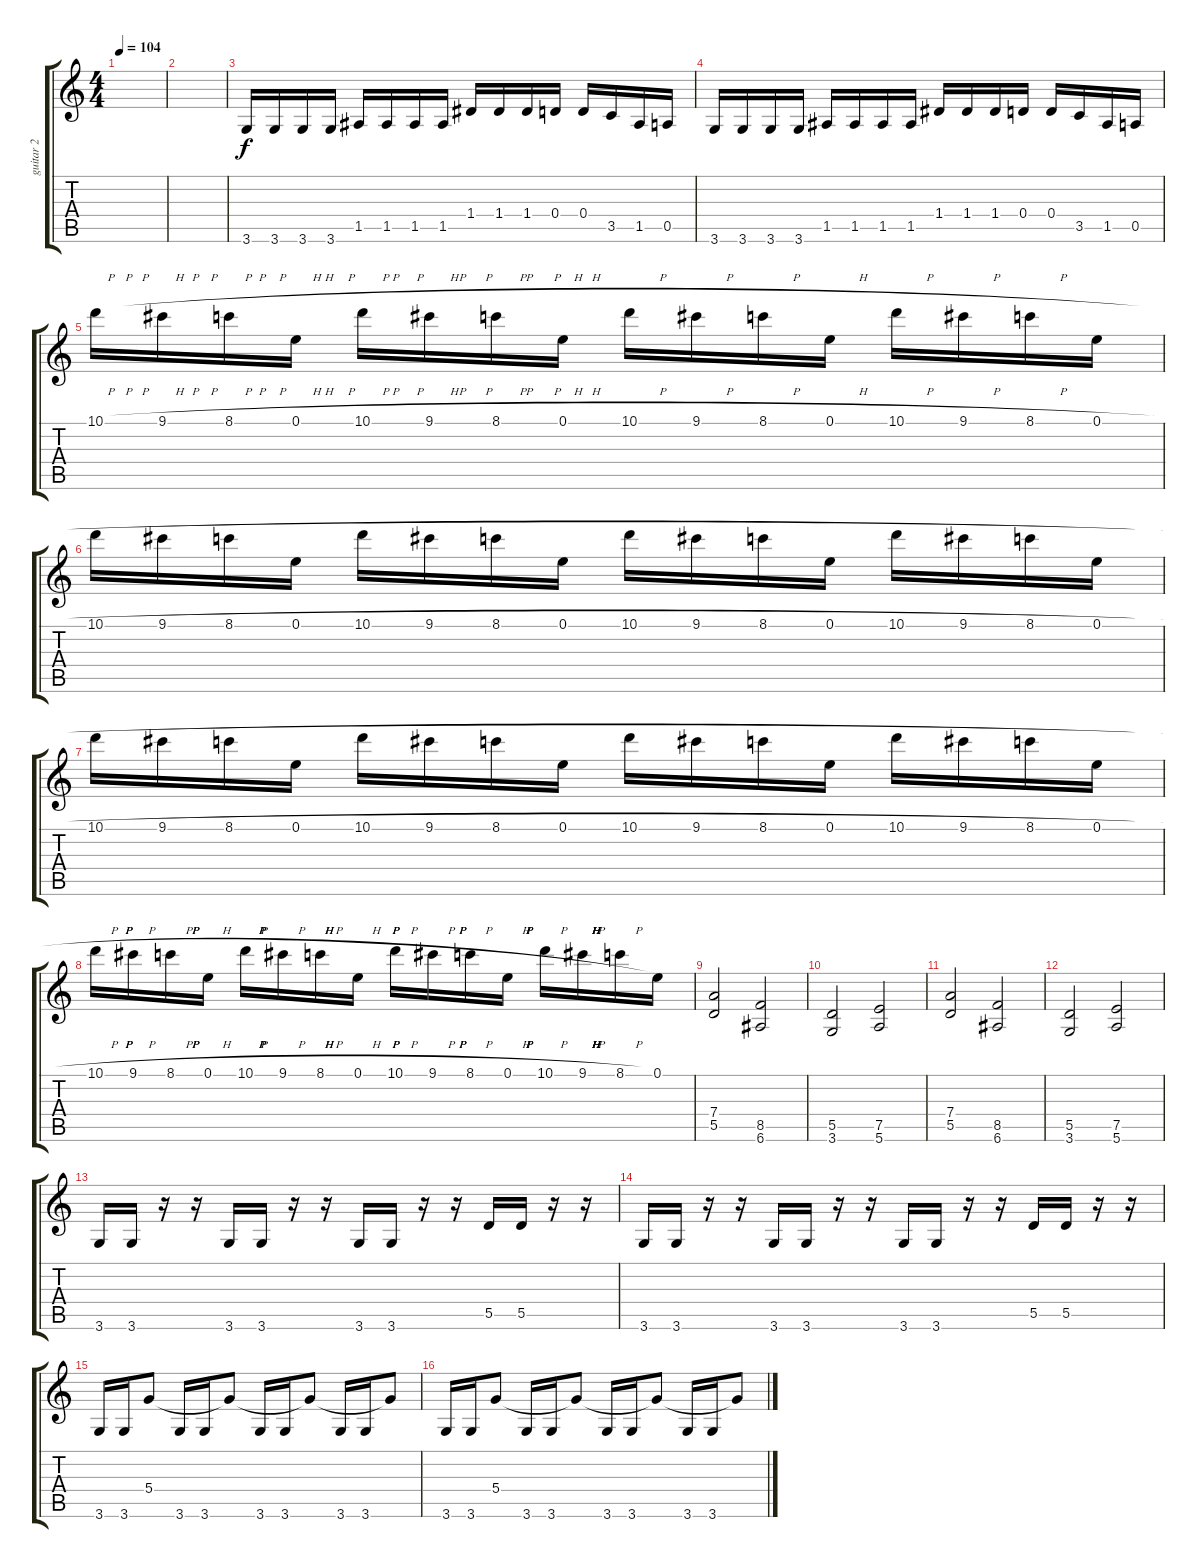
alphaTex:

\track ("guitar 2" "guitar 2") {instrument overdrivenguitar}
\staff {score tabs}
\tuning (E4 B3 G3 D3 A2 E2) {hide}
\ts (4 4)
\tempo 104
\clef g2
\ks c
|
|
3.6.16 3.6.16 3.6.16 3.6.16 1.5.16 1.5.16 1.5.16 1.5.16 1.4.16 1.4.16 1.4.16 0.4.16 0.4.16 3.5.16 1.5.16 0.5.16 |
3.6.16 3.6.16 3.6.16 3.6.16 1.5.16 1.5.16 1.5.16 1.5.16 1.4.16 1.4.16 1.4.16 0.4.16 0.4.16 3.5.16 1.5.16 0.5.16 |
10.1{h}.16 9.1{h}.16 8.1{h}.16 0.1{h}.16 10.1{h}.16 9.1{h}.16 8.1{h}.16 0.1{h}.16 10.1{h}.16 9.1{h}.16 8.1{h}.16 0.1{h}.16 10.1{h}.16 9.1{h}.16 8.1{h}.16 0.1{h}.16 |
10.1{h}.16 9.1{h}.16 8.1{h}.16 0.1{h}.16 10.1{h}.16 9.1{h}.16 8.1{h}.16 0.1{h}.16 10.1{h}.16 9.1{h}.16 8.1{h}.16 0.1{h}.16 10.1{h}.16 9.1{h}.16 8.1{h}.16 0.1{h}.16 |
10.1{h}.16 9.1{h}.16 8.1{h}.16 0.1{h}.16 10.1{h}.16 9.1{h}.16 8.1{h}.16 0.1{h}.16 10.1{h}.16 9.1{h}.16 8.1{h}.16 0.1{h}.16 10.1{h}.16 9.1{h}.16 8.1{h}.16 0.1{h}.16 |
10.1{h}.16 9.1{h}.16 8.1{h}.16 0.1{h}.16 10.1{h}.16 9.1{h}.16 8.1{h}.16 0.1{h}.16 10.1{h}.16 9.1{h}.16 8.1{h}.16 0.1{h}.16 10.1{h}.16 9.1{h}.16 8.1{h}.16 0.1.16 |
(7.4 5.5).2 (8.5 6.6).2 |
(5.5 3.6).2 (7.5 5.6).2 |
(7.4 5.5).2 (8.5 6.6).2 |
(5.5 3.6).2 (7.5 5.6).2 |
3.6.16 3.6.16 r.16 r.16 3.6.16 3.6.16 r.16 r.16 3.6.16 3.6.16 r.16 r.16 5.5.16 5.5.16 r.16 r.16 |
3.6.16 3.6.16 r.16 r.16 3.6.16 3.6.16 r.16 r.16 3.6.16 3.6.16 r.16 r.16 5.5.16 5.5.16 r.16 r.16 |
3.6.16 3.6.16 5.4.8 3.6.16 3.6.16 5.4{t}.8 3.6.16 3.6.16 5.4{t}.8 3.6.16 3.6.16 5.4{t}.8 |
3.6.16 3.6.16 5.4.8 3.6.16 3.6.16 5.4{t}.8 3.6.16 3.6.16 5.4{t}.8 3.6.16 3.6.16 5.4{t}.8
